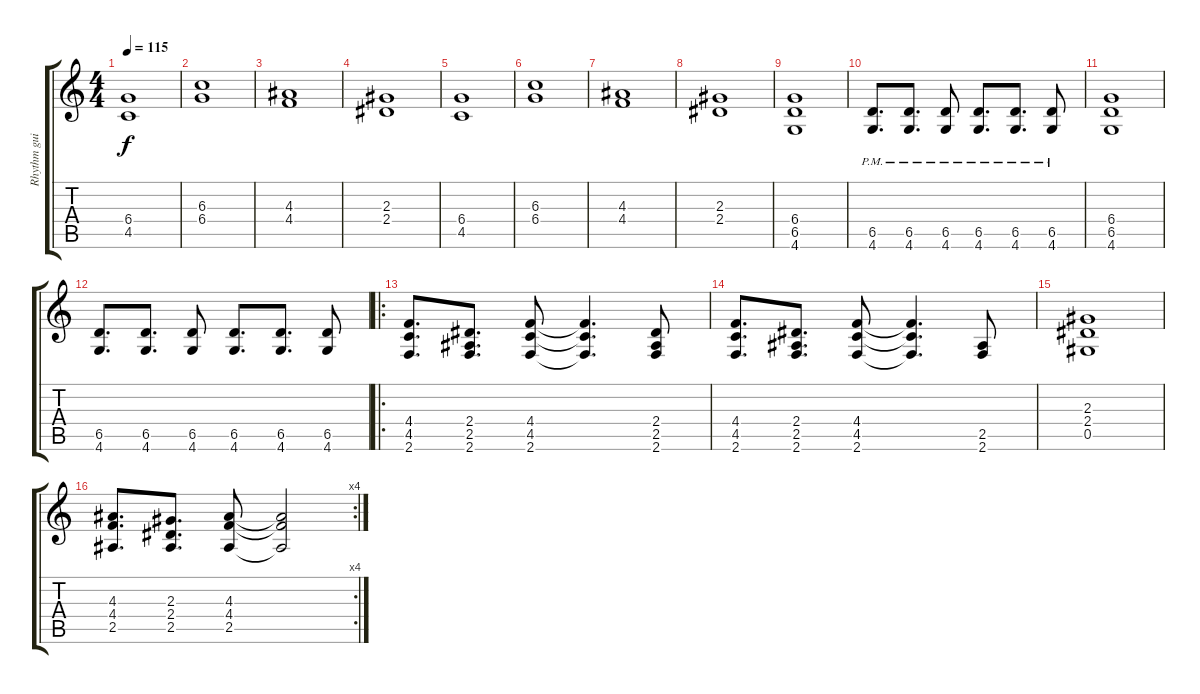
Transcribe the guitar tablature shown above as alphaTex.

\track ("Rhythm guitar" "Rhythm gui") {instrument distortionguitar}
\staff {score tabs}
\tuning (Eb4 Bb3 Gb3 Db3 Ab2 Eb2) {hide}
\ts (4 4)
\tempo 115
\clef g2
\ks c
(6.4 4.5).1{dy f} |
(6.3 6.4).1 |
(4.3 4.4).1 |
(2.3 2.4).1 |
(6.4 4.5).1 |
(6.3 6.4).1 |
(4.3 4.4).1 |
(2.3 2.4).1 |
(6.4 6.5 4.6).1 |
(6.5{pm} 4.6{pm}).8{d} (6.5{pm} 4.6{pm}).8{d} (6.5{pm} 4.6{pm}).8 (6.5{pm} 4.6{pm}).8{d} (6.5{pm} 4.6{pm}).8{d} (6.5{pm} 4.6{pm}).8 |
(6.4 6.5 4.6).1 |
(6.5 4.6).8{d} (6.5 4.6).8{d} (6.5 4.6).8 (6.5 4.6).8{d} (6.5 4.6).8{d} (6.5 4.6).8 |
\ro
(4.4 4.5 2.6).8{d} (2.4 2.5 2.6).8{d} (4.4 4.5 2.6).8 (4.4{t} 4.5{t} 2.6{t}).4{d} (2.4 2.5 2.6).8 |
(4.4 4.5 2.6).8{d} (2.4 2.5 2.6).8{d} (4.4 4.5 2.6).8 (4.4{t} 4.5{t} 2.6{t}).4{d} (2.5 2.6).8 |
(2.3 2.4 0.5).1 |
\rc 4
(4.3 4.4 2.5).8{d} (2.3 2.4 2.5).8{d} (4.3 4.4 2.5).8 (4.3{t} 4.4{t} 2.5{t}).2
